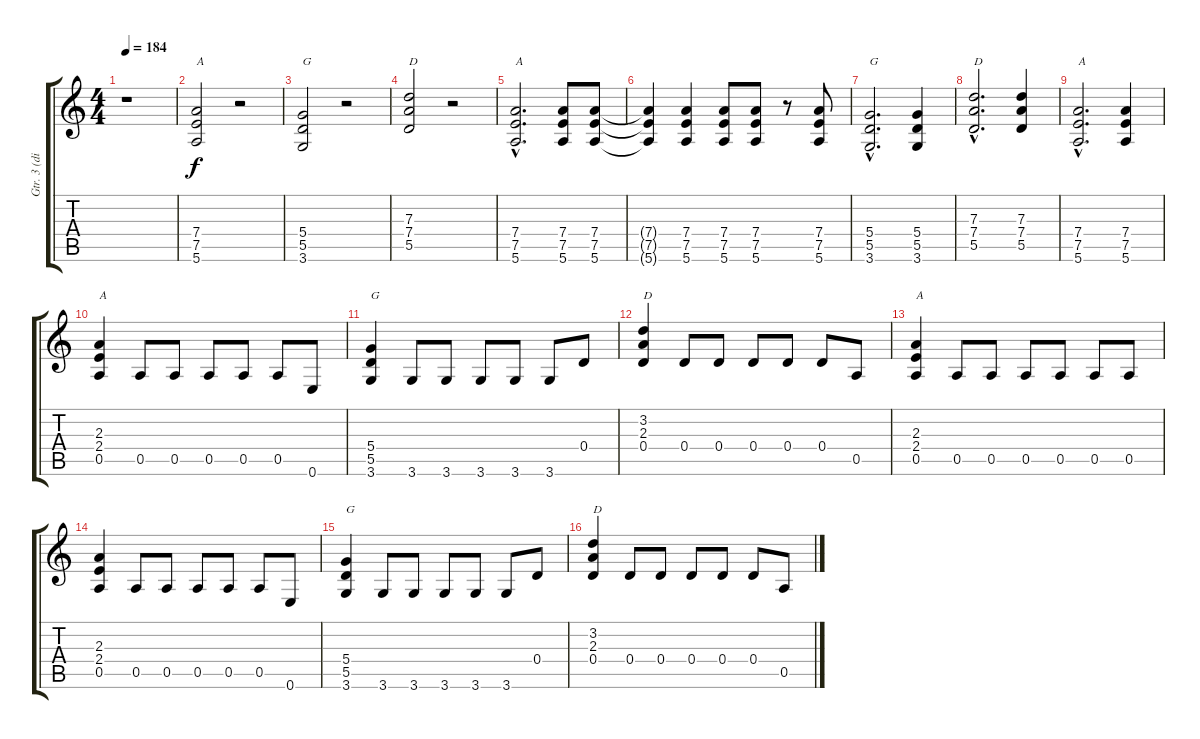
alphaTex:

\track ("Gtr. 3 (dist.)" "Gtr. 3 (di") {instrument distortionguitar}
\staff {score tabs}
\tuning (E4 B3 G3 D3 A2 E2) {hide}
\ts (4 4)
\tempo 184
\clef g2
\ks c
r.1{dy f} |
(7.4 7.5 5.6).2{txt "A"} r.2 |
(5.4 5.5 3.6).2{txt "G"} r.2 |
(7.3 7.4 5.5).2{txt "D"} r.2 |
(7.4{hac} 7.5{hac} 5.6{hac}).2{d txt "A"} (7.4 7.5 5.6).8 (7.4 7.5 5.6).8 |
(7.4{t} 7.5{t} 5.6{t}).4 (7.4 7.5 5.6).4 (7.4 7.5 5.6).8 (7.4 7.5 5.6).8 r.8 (7.4 7.5 5.6).8 |
(5.4{hac} 5.5{hac} 3.6{hac}).2{d txt "G"} (5.4 5.5 3.6).4 |
(7.3{hac} 7.4{hac} 5.5{hac}).2{d txt "D"} (7.3 7.4 5.5).4 |
(7.4{hac} 7.5{hac} 5.6{hac}).2{d txt "A"} (7.4 7.5 5.6).4 |
(2.3 2.4 0.5).4{txt "A"} 0.5.8 0.5.8 0.5.8 0.5.8 0.5.8 0.6.8 |
(5.4 5.5 3.6).4{txt "G"} 3.6.8 3.6.8 3.6.8 3.6.8 3.6.8 0.4.8 |
(3.2 2.3 0.4).4{txt "D"} 0.4.8 0.4.8 0.4.8 0.4.8 0.4.8 0.5.8 |
(2.3 2.4 0.5).4{txt "A"} 0.5.8 0.5.8 0.5.8 0.5.8 0.5.8 0.5.8 |
(2.3 2.4 0.5).4 0.5.8 0.5.8 0.5.8 0.5.8 0.5.8 0.6.8 |
(5.4 5.5 3.6).4{txt "G"} 3.6.8 3.6.8 3.6.8 3.6.8 3.6.8 0.4.8 |
(3.2 2.3 0.4).4{txt "D"} 0.4.8 0.4.8 0.4.8 0.4.8 0.4.8 0.5.8
